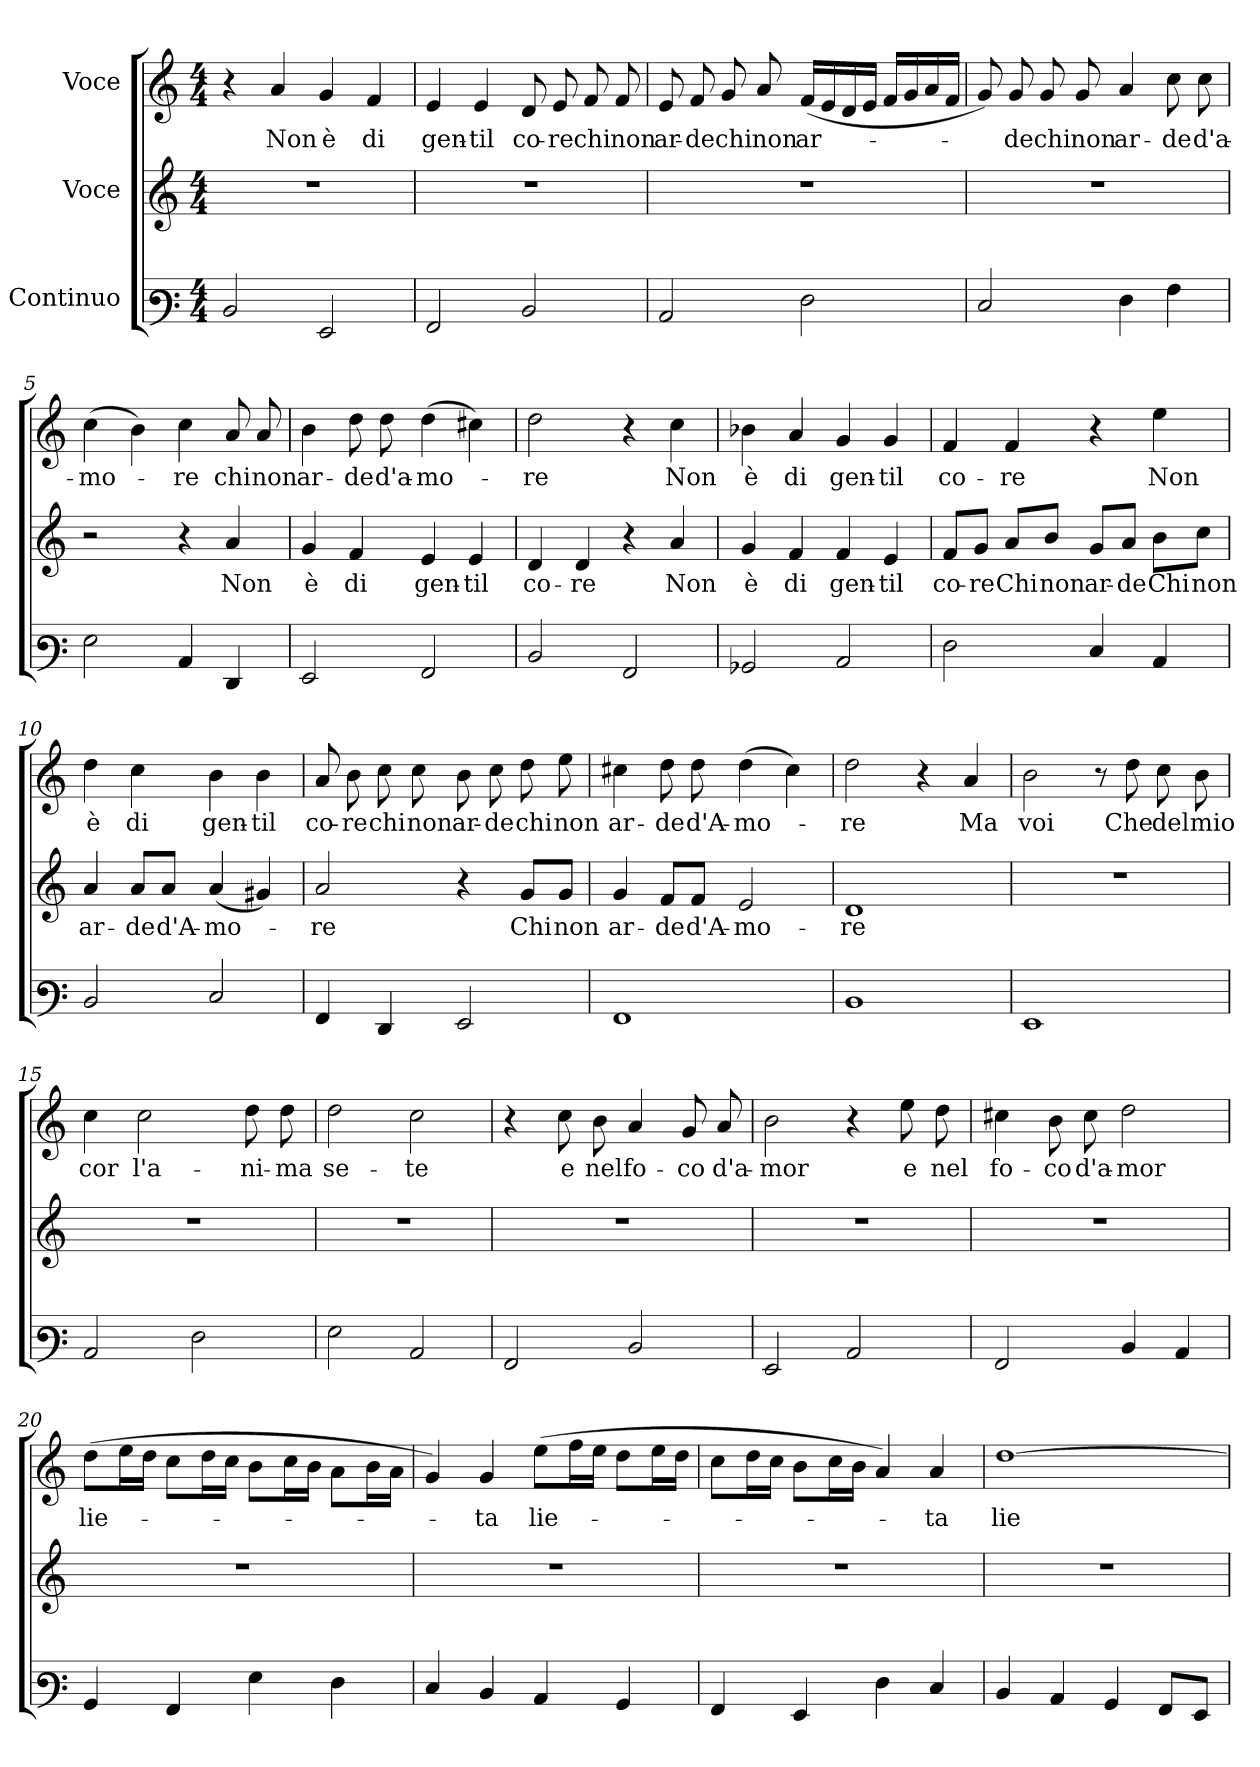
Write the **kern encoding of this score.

**kern	**kern	**text	**kern	**text
*part3	*part2	*part2	*part1	*part1
*staff3	*staff2	*staff2	*staff1	*staff1
*I"Continuo	*I"Voce	*	*I"Voce	*
*clefF3	*clefG2	*	*clefG2	*
*k[]	*k[]	*	*k[]	*
*M4/4	*M4/4	*	*M4/4	*
*MM100	*MM100	*	*MM100	*
=1	=1	=1	=1	=1
2D/	1r	.	4r	.
!	!	!	!	!LO:LY:b
.	.	.	4a/	Non
!	!	!	!	!LO:LY:b
2GG/	.	.	4g/	è
!	!	!	!	!LO:LY:b
.	.	.	4f/	di
=2	=2	=2	=2	=2
!	!	!	!	!LO:LY:b
2AA/	1r	.	4e/	gen-
!	!	!	!	!LO:LY:b
.	.	.	4e/	-til
!	!	!	!	!LO:LY:b
2D/	.	.	8d/	co-
!	!	!	!	!LO:LY:b
.	.	.	8e/	-re
!	!	!	!	!LO:LY:b
.	.	.	8f/	chi
!	!	!	!	!LO:LY:b
.	.	.	8f/	non
=3	=3	=3	=3	=3
!	!	!	!	!LO:LY:b
2C/	1r	.	8e/	ar-
!	!	!	!	!LO:LY:b
.	.	.	8f/	-de
!	!	!	!	!LO:LY:b
.	.	.	8g/	chi
!	!	!	!	!LO:LY:b
.	.	.	8a/	non
!	!	!	!	!LO:LY:b
2F\	.	.	(<16f/LL	ar-
.	.	.	16e/	.
.	.	.	16d/	.
.	.	.	16e/JJ	.
.	.	.	16f/LL	.
.	.	.	16g/	.
.	.	.	16a/	.
.	.	.	16f/JJ	.
=4	=4	=4	=4	=4
2E/	1r	.	8g/)	.
!	!	!	!	!LO:LY:b
.	.	.	8g/	-de
!	!	!	!	!LO:LY:b
.	.	.	8g/	chi
!	!	!	!	!LO:LY:b
.	.	.	8g/	non
!	!	!	!	!LO:LY:b
4F\	.	.	4a/	ar-
!	!	!	!	!LO:LY:b
4A\	.	.	8cc\	-de
!	!	!	!	!LO:LY:b
.	.	.	8cc\	d'a-
=5	=5	=5	=5	=5
!	!	!	!	!LO:LY:b
2G\	2r	.	(>4cc\	-mo-
.	.	.	4b\)	.
!	!	!	!	!LO:LY:b
4C/	4r	.	4cc\	-re
!	!	!LO:LY:b	!	!LO:LY:b
4FF/	4a/	Non	8a/	chi
!	!	!	!	!LO:LY:b
.	.	.	8a/	non
!!LO:LB:g=z
=6	=6	=6	=6	=6
!	!	!LO:LY:b	!	!LO:LY:b
2GG/	4g/	è	4b\	ar-
!	!	!LO:LY:b	!	!LO:LY:b
.	4f/	di	8dd\	-de
!	!	!	!	!LO:LY:b
.	.	.	8dd\	d'a-
!	!	!LO:LY:b	!	!LO:LY:b
2AA/	4e/	gen-	(>4dd\	-mo-
!	!	!LO:LY:b	!	!
.	4e/	-til	4cc#X\)	.
=7	=7	=7	=7	=7
!	!	!LO:LY:b	!	!LO:LY:b
2D/	4d/	co-	2dd\	-re
!	!	!LO:LY:b	!	!
.	4d/	-re	.	.
2AA/	4r	.	4r	.
!	!	!LO:LY:b	!	!LO:LY:b
.	4a/	Non	4cc\	Non
=8	=8	=8	=8	=8
!	!	!LO:LY:b	!	!LO:LY:b
2BB-X/	4g/	è	4b-X\	è
!	!	!LO:LY:b	!	!LO:LY:b
.	4f/	di	4a/	di
!	!	!LO:LY:b	!	!LO:LY:b
2C/	4f/	gen-	4g/	gen-
!	!	!LO:LY:b	!	!LO:LY:b
.	4e/	-til	4g/	-til
=9	=9	=9	=9	=9
!	!	!LO:LY:b	!	!LO:LY:b
2F\	8f/L	co-	4f/	co-
!	!	!LO:LY:b	!	!
.	8g/J	-re	.	.
!	!	!LO:LY:b	!	!LO:LY:b
.	8a/L	Chi	4f/	-re
!	!	!LO:LY:b	!	!
.	8b/J	non	.	.
!	!	!LO:LY:b	!	!
4E/	8g/L	ar-	4r	.
!	!	!LO:LY:b	!	!
.	8a/J	-de	.	.
!	!	!LO:LY:b	!	!LO:LY:b
4C/	8b\L	Chi	4ee\	Non
!	!	!LO:LY:b	!	!
.	8cc\J	non	.	.
=10	=10	=10	=10	=10
!	!	!LO:LY:b	!	!LO:LY:b
2D/	4a/	ar-	4dd\	è
!	!	!LO:LY:b	!	!LO:LY:b
.	8a/L	-de	4cc\	di
!	!	!LO:LY:b	!	!
.	8a/J	d'A-	.	.
!	!	!LO:LY:b	!	!LO:LY:b
2E/	(<4a/	-mo-	4b\	gen-
!	!	!	!	!LO:LY:b
.	4g#X/)	.	4b\	-til
!!LO:LB:g=z
=11	=11	=11	=11	=11
!	!	!LO:LY:b	!	!LO:LY:b
4AA/	2a/	-re	8a/	co-
!	!	!	!	!LO:LY:b
.	.	.	8b\	-re
!	!	!	!	!LO:LY:b
4FF/	.	.	8cc\	chi
!	!	!	!	!LO:LY:b
.	.	.	8cc\	non
!	!	!	!	!LO:LY:b
2GG/	4r	.	8b\	ar-
!	!	!	!	!LO:LY:b
.	.	.	8cc\	-de
!	!	!LO:LY:b	!	!LO:LY:b
.	8g/L	Chi	8dd\	chi
!	!	!LO:LY:b	!	!LO:LY:b
.	8g/J	non	8ee\	non
=12	=12	=12	=12	=12
!	!	!LO:LY:b	!	!LO:LY:b
1AA	4g/	ar-	4cc#X\	ar-
!	!	!LO:LY:b	!	!LO:LY:b
.	8f/L	-de	8dd\	-de
!	!	!LO:LY:b	!	!LO:LY:b
.	8f/J	d'A-	8dd\	d'A-
!	!	!LO:LY:b	!	!LO:LY:b
.	2e/	-mo-	(>4dd\	-mo-
.	.	.	4cc#\)	.
=13	=13	=13	=13	=13
!	!	!LO:LY:b	!	!LO:LY:b
1D	1d	-re	2dd\	-re
.	.	.	4r	.
!	!	!	!	!LO:LY:b
.	.	.	4a/	Ma
=14	=14	=14	=14	=14
!	!	!	!	!LO:LY:b
1GG	1r	.	2b\	voi
.	.	.	8r	.
!	!	!	!	!LO:LY:b
.	.	.	8dd\	Che
!	!	!	!	!LO:LY:b
.	.	.	8cc\	del
!	!	!	!	!LO:LY:b
.	.	.	8b\	mio
=15	=15	=15	=15	=15
!	!	!	!	!LO:LY:b
2C/	1r	.	4cc\	cor
!	!	!	!	!LO:LY:b
.	.	.	2cc\	l'a-
2F\	.	.	.	.
!	!	!	!	!LO:LY:b
.	.	.	8dd\	-ni-
!	!	!	!	!LO:LY:b
.	.	.	8dd\	-ma
=16	=16	=16	=16	=16
!	!	!	!	!LO:LY:b
2G\	1r	.	2dd\	se-
!	!	!	!	!LO:LY:b
2C/	.	.	2cc\	-te
!!LO:LB:g=z
=17	=17	=17	=17	=17
2AA/	1r	.	4r	.
!	!	!	!	!LO:LY:b
.	.	.	8cc\	e
!	!	!	!	!LO:LY:b
.	.	.	8b\	nel
!	!	!	!	!LO:LY:b
2D/	.	.	4a/	fo-
!	!	!	!	!LO:LY:b
.	.	.	8g/	-co
!	!	!	!	!LO:LY:b
.	.	.	8a/	d'a-
=18	=18	=18	=18	=18
!	!	!	!	!LO:LY:b
2GG/	1r	.	2b\	-mor
2C/	.	.	4r	.
!	!	!	!	!LO:LY:b
.	.	.	8ee\	e
!	!	!	!	!LO:LY:b
.	.	.	8dd\	nel
=19	=19	=19	=19	=19
!	!	!	!	!LO:LY:b
2AA/	1r	.	4cc#X\	fo-
!	!	!	!	!LO:LY:b
.	.	.	8b\	-co
!	!	!	!	!LO:LY:b
.	.	.	8cc#\	d'a-
!	!	!	!	!LO:LY:b
4D/	.	.	2dd\	-mor
4C/	.	.	.	.
=20	=20	=20	=20	=20
!	!	!	!	!LO:LY:b
4BB/	1r	.	(>8dd\L	lie-
.	.	.	16ee\L	.
.	.	.	16dd\JJ	.
4AA/	.	.	8cc\L	.
.	.	.	16dd\L	.
.	.	.	16cc\JJ	.
4G\	.	.	8b\L	.
.	.	.	16cc\L	.
.	.	.	16b\JJ	.
4F\	.	.	8a\L	.
.	.	.	16b\L	.
.	.	.	16a\JJ	.
=21	=21	=21	=21	=21
4E/	1r	.	4g/)	.
!	!	!	!	!LO:LY:b
4D/	.	.	4g/	-ta
!	!	!	!	!LO:LY:b
4C/	.	.	(>8ee\L	lie-
.	.	.	16ff\L	.
.	.	.	16ee\JJ	.
4BB/	.	.	8dd\L	.
.	.	.	16ee\L	.
.	.	.	16dd\JJ	.
=22	=22	=22	=22	=22
4AA/	1r	.	8cc\L	.
.	.	.	16dd\L	.
.	.	.	16cc\JJ	.
4GG/	.	.	8b\L	.
.	.	.	16cc\L	.
.	.	.	16b\JJ	.
4F\	.	.	4a/)	.
!	!	!	!	!LO:LY:b
4E/	.	.	4a/	-ta
=23	=23	=23	=23	=23
!	!	!	!	!LO:LY:b
4D/	1r	.	[1dd	lie-
4C/	.	.	.	.
4BB/	.	.	.	.
8AA/L	.	.	.	.
8GG/J	.	.	.	.
=	=	=	=	=
*-	*-	*-	*-	*-
